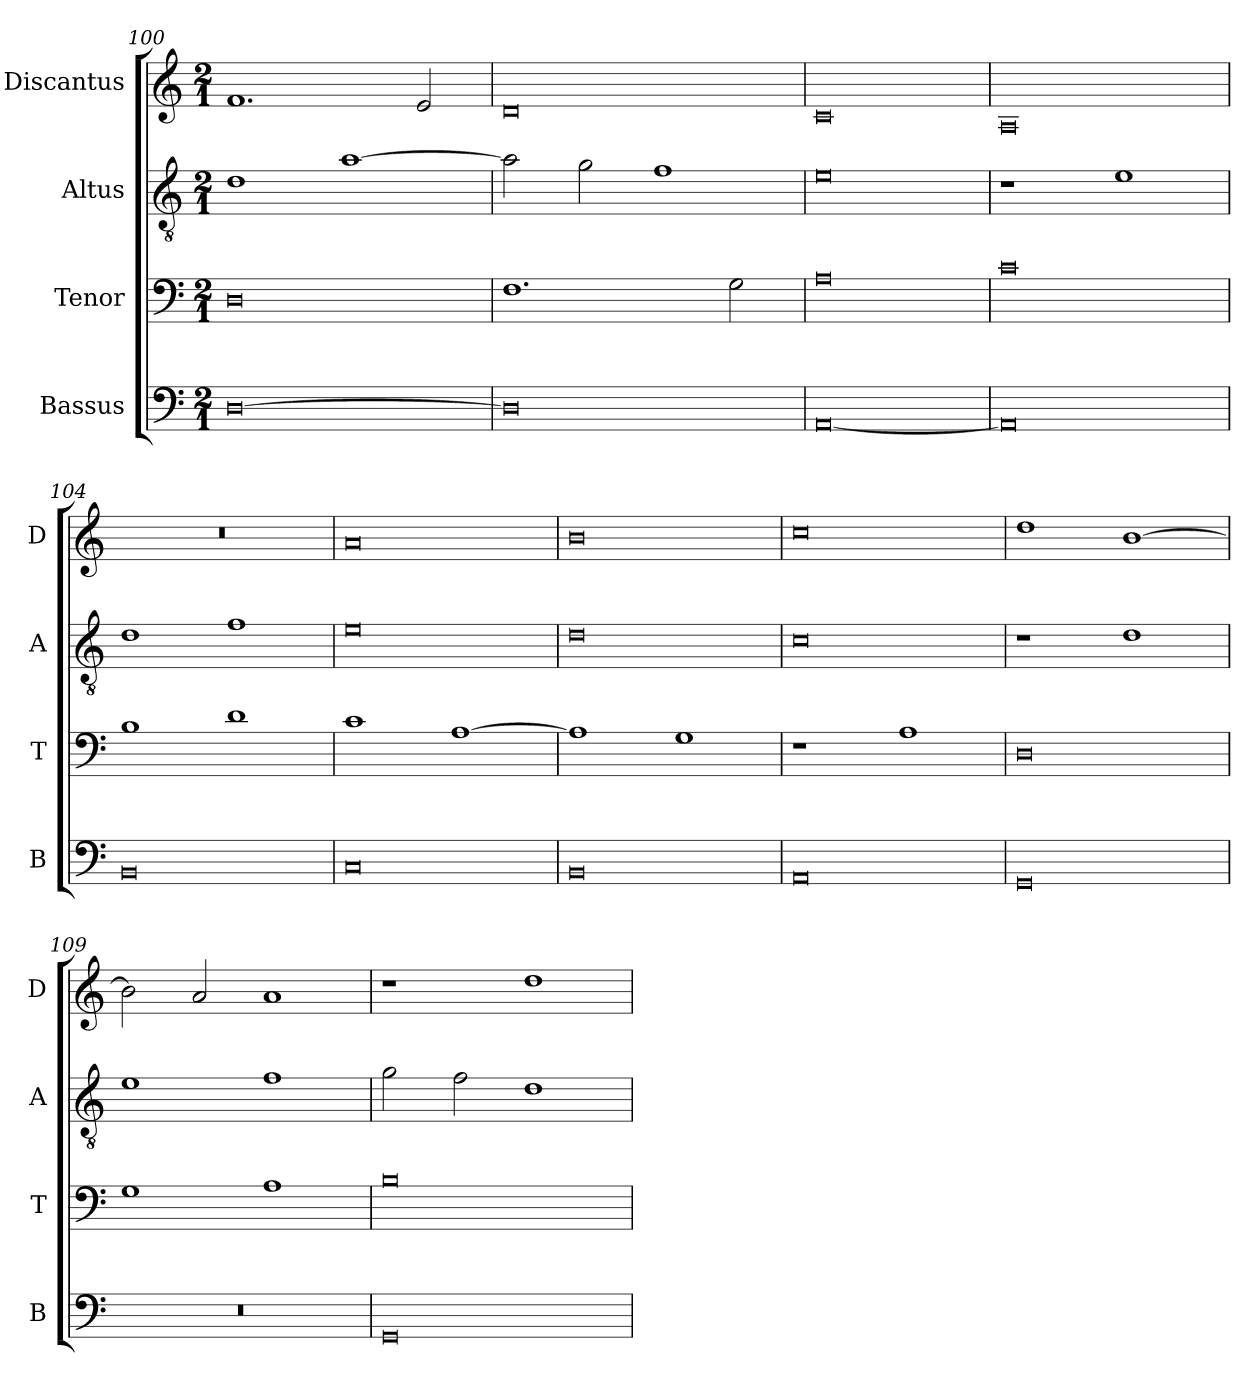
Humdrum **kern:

**kern	**kern	**kern	**kern
*part4	*part3	*part2	*part1
*staff4	*staff3	*staff2	*staff1
*I"Bassus	*I"Tenor	*I"Altus	*I"Discantus
*I'B	*I'T	*I'A	*I'D
*clefF4	*clefF4	*clefGv2	*clefG2
*k[]	*k[]	*k[]	*k[]
*M2/1	*M2/1	*M2/1	*M2/1
=100	=100	=100	=100
[0D	0D	1d	1.f
.	.	[1a	.
.	.	.	2e/
=101	=101	=101	=101
0D]	1.F	2a\]	0d
.	.	2g\	.
.	.	1f	.
.	2G\	.	.
=102	=102	=102	=102
[0AA	0A	0e	0c
=103	=103	=103	=103
0AA]	0c	1r	0A
.	.	1e	.
=104	=104	=104	=104
0BB	1B	1d	0r
.	1d	1f	.
=105	=105	=105	=105
0C	1c	0e	0a
.	[1A	.	.
=106	=106	=106	=106
0BB	1A]	0d	0b
.	1G	.	.
=107	=107	=107	=107
0AA	1r	0c	0cc
.	1A	.	.
=108	=108	=108	=108
0GG	0D	1r	1dd
.	.	1d	[1b
=109	=109	=109	=109
0r	1G	1e	2b\]
.	.	.	2a/
.	1A	1f	1a
=110	=110	=110	=110
0GG	0B	2g\	1r
.	.	2f\	.
.	.	1d	1dd
=	=	=	=
*-	*-	*-	*-
